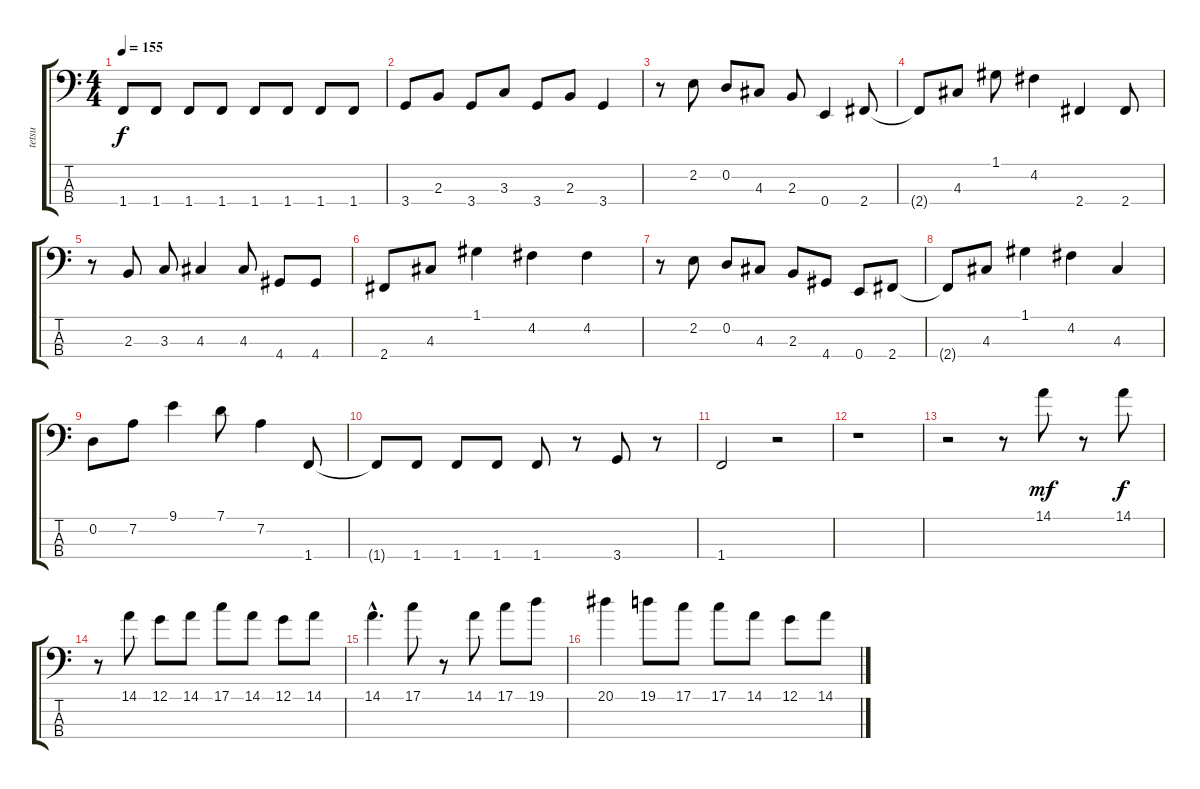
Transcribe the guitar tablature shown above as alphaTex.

\track ("tetsu" "tetsu") {instrument electricbasspick}
\staff {score tabs}
\tuning (G2 D2 A1 E1) {hide}
\ts (4 4)
\tempo 155
\clef f4
\ks c
1.4.8{dy f} 1.4.8 1.4.8 1.4.8 1.4.8 1.4.8 1.4.8 1.4.8 |
3.4.8 2.3.8 3.4.8 3.3.8 3.4.8 2.3.8 3.4.4 |
r.8 2.2.8 0.2.8 4.3.8 2.3.8 0.4.4 2.4.8 |
2.4{t}.8 4.3.8 1.1.8 4.2.4 2.4.4 2.4.8 |
r.8 2.3.8 3.3.8 4.3.4 4.3.8 4.4.8 4.4.8 |
2.4.8 4.3.8 1.1.4 4.2.4 4.2.4 |
r.8 2.2.8 0.2.8 4.3.8 2.3.8 4.4.8 0.4.8 2.4.8 |
2.4{t}.8 4.3.8 1.1.4 4.2.4 4.3.4 |
0.2.8 7.2.8 9.1.4 7.1.8 7.2.4 1.4.8 |
1.4{t}.8 1.4.8 1.4.8 1.4.8 1.4.8 r.8 3.4.8 r.8 |
1.4.2 r.2 |
r.1 |
r.2 r.8 14.1.8{dy mf} r.8 14.1.8{dy f} |
r.8 14.1.8 12.1.8 14.1.8 17.1.8 14.1.8 12.1.8 14.1.8 |
14.1{hac}.4{d} 17.1.8 r.8 14.1.8 17.1.8 19.1.8 |
20.1.4 19.1.8 17.1.8 17.1.8 14.1.8 12.1.8 14.1.8
